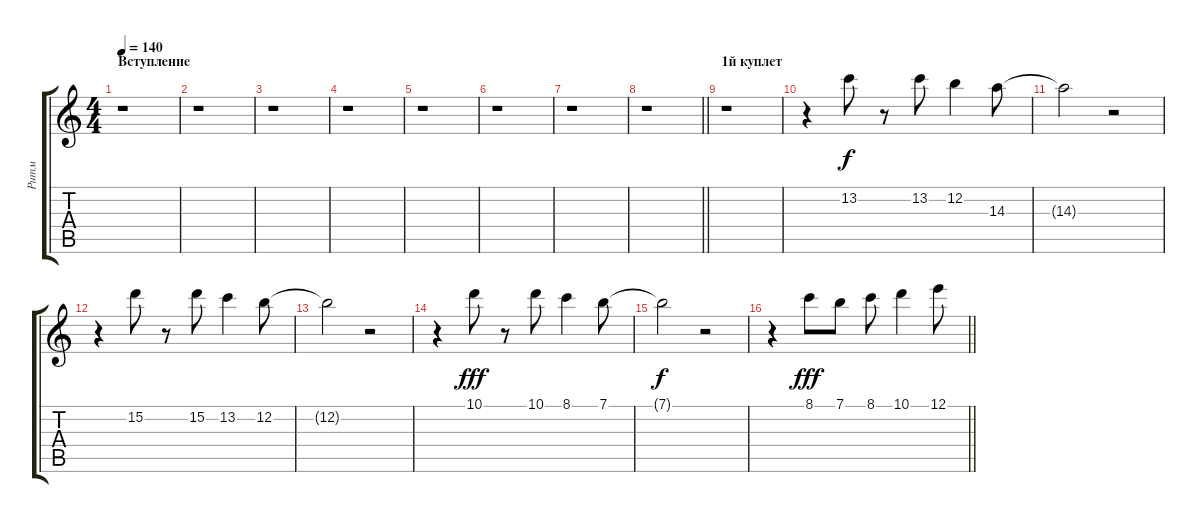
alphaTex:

\track ("Ритм" "Ритм") {instrument distortionguitar}
\staff {score tabs}
\tuning (E4 B3 G3 D3 A2 E2) {hide}
\ts (4 4)
\section ("" "Вступление")
\tempo 140
\clef g2
\ks c
r.1{dy f instrument distortionguitar} |
r.1 |
r.1 |
r.1 |
r.1 |
r.1 |
r.1 |
\barLineRight lightlight
r.1 |
\section ("" "1й куплет")
r.1 |
r.4 13.2.8 r.8 13.2.8 12.2.4 14.3.8 |
14.3{t}.2 r.2 |
r.4 15.2.8 r.8 15.2.8 13.2.4 12.2.8 |
12.2{t}.2 r.2 |
r.4 10.1.8{dy fff} r.8 10.1.8 8.1.4 7.1.8 |
7.1{t}.2{dy f} r.2 |
\barLineRight lightlight
r.4 8.1.8{dy fff} 7.1.8 8.1.8 10.1.4 12.1.8
